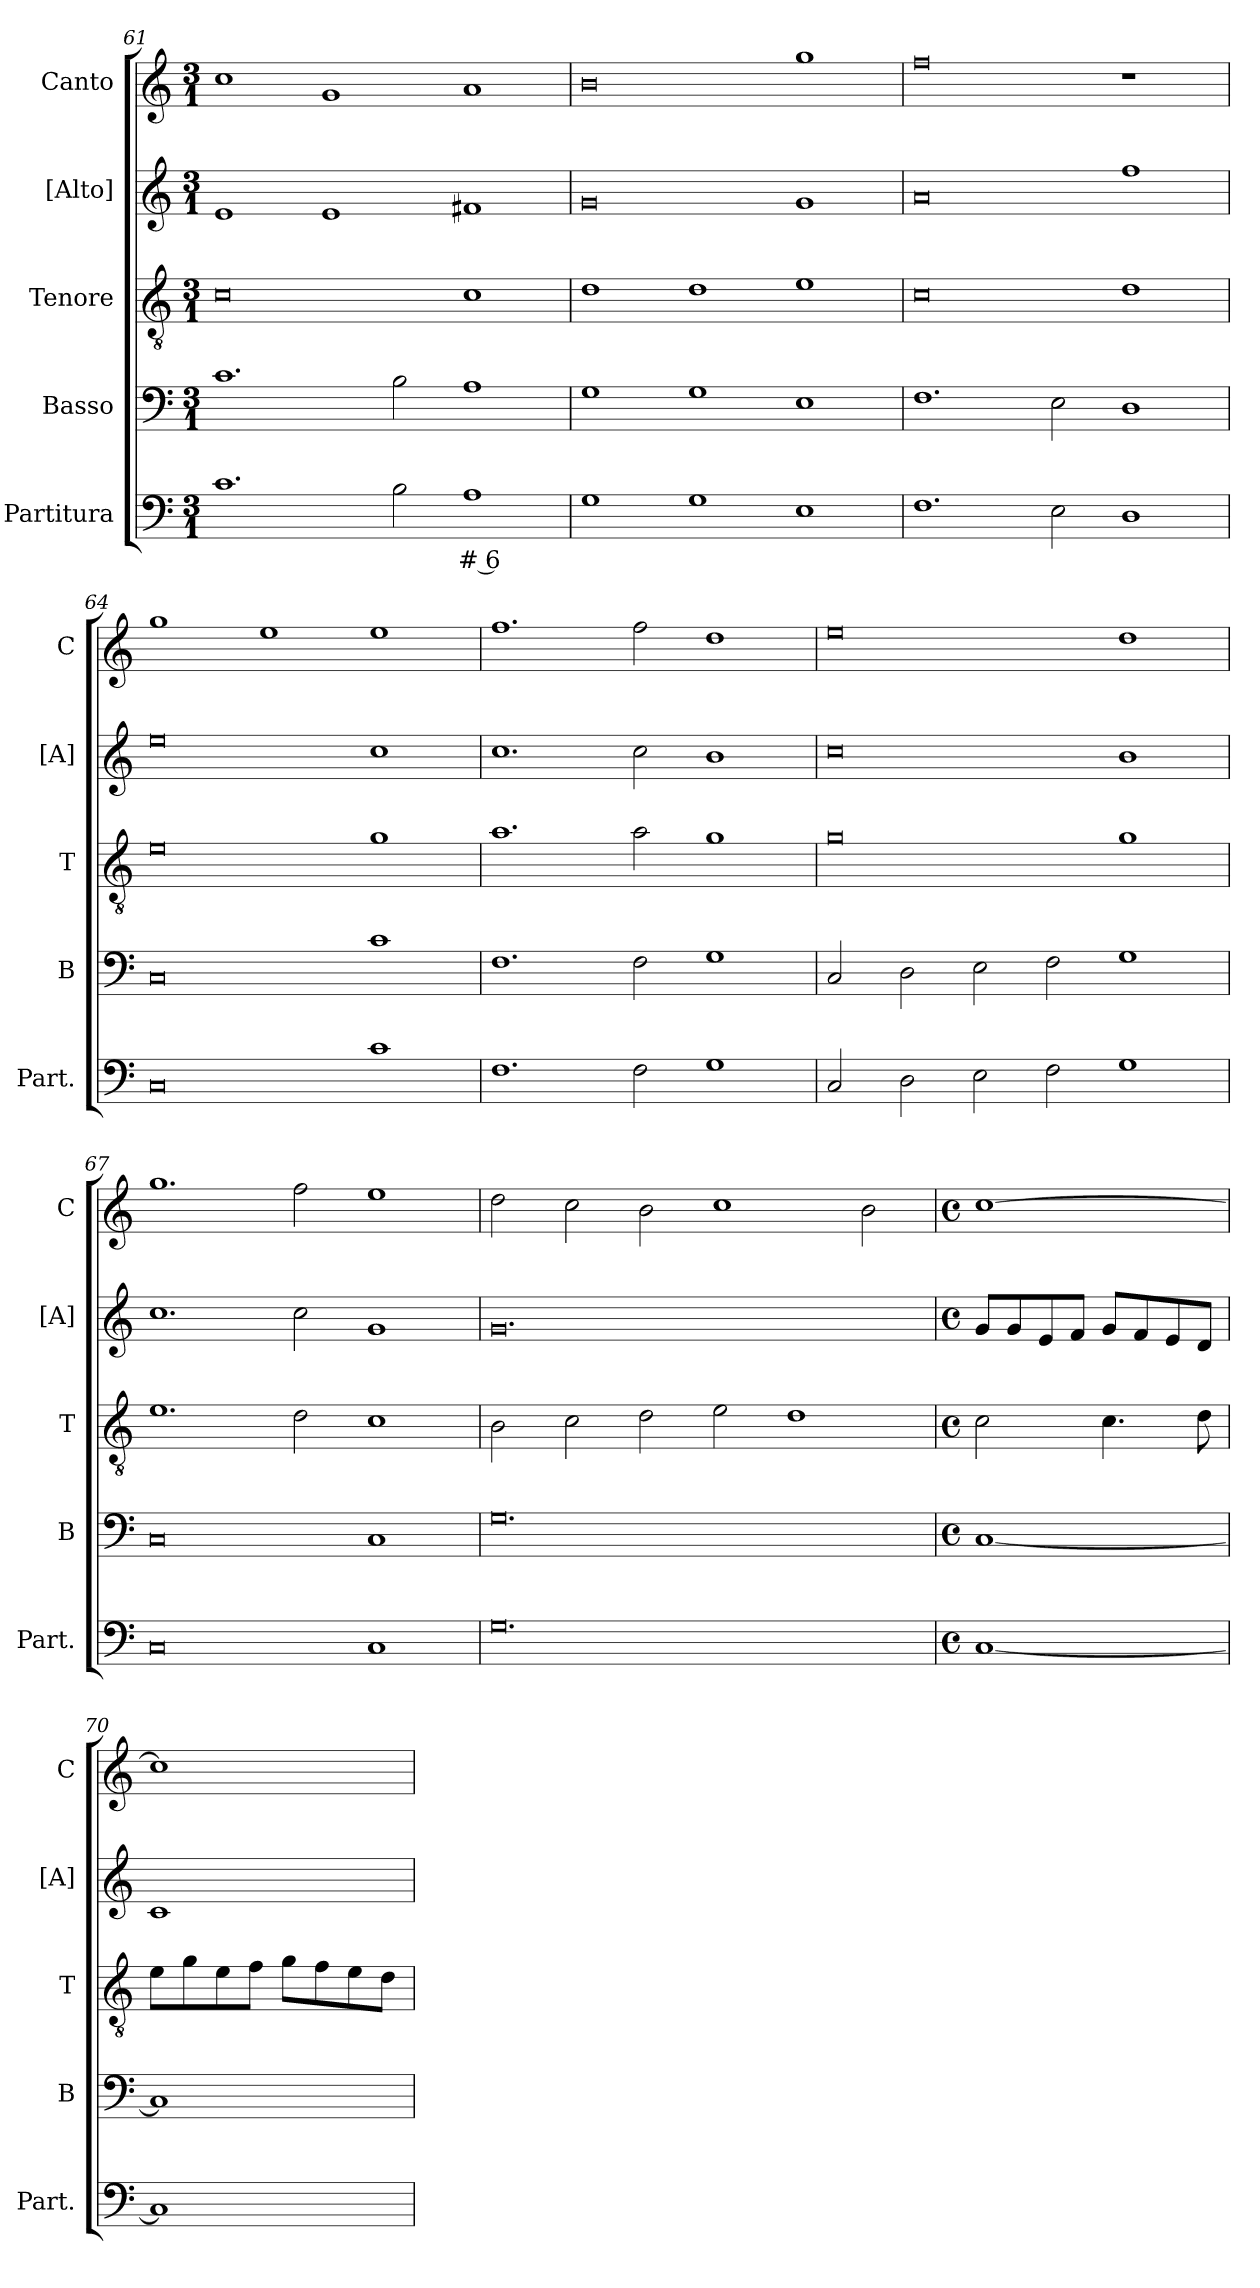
**kern	**text	**kern	**kern	**kern	**kern
*part5	*part5	*part4	*part3	*part2	*part1
*staff5	*staff5	*staff4	*staff3	*staff2	*staff1
*I"Partitura	*	*I"Basso	*I"Tenore	*I"[Alto]	*I"Canto
*I'Part.	*	*I'B	*I'T	*I'[A]	*I'C
*clefF4	*	*clefF4	*clefGv2	*clefG2	*clefG2
*k[]	*	*k[]	*k[]	*k[]	*k[]
*M3/1	*	*M3/1	*M3/1	*M3/1	*M3/1
=61	=61	=61	=61	=61	=61
1.c	.	1.c	0c	1e	1cc
.	.	.	.	1e	1g
2B\	.	2B\	.	.	.
1A	# 6	1A	1c	1f#X	1a
=62	=62	=62	=62	=62	=62
1G	.	1G	1d	0g	0b
1G	.	1G	1d	.	.
1E>	.	1E	1e	1g	1gg
=63	=63	=63	=63	=63	=63
1.F	.	1.F	0c	0a	0ff
2E\	.	2E\	.	.	.
1D	.	1D	1d	1ff	1r
=64	=64	=64	=64	=64	=64
0C	.	0C	0e	0ee	1gg
.	.	.	.	.	1ee
1c	.	1c	1g	1cc	1ee
=65	=65	=65	=65	=65	=65
1.F	.	1.F	1.a	1.cc	1.ff
2F\	.	2F\	2a\	2cc\	2ff\
1G	.	1G	1g	1b	1dd
=66	=66	=66	=66	=66	=66
2C/	.	2C/	0g	0cc	0ee
2D\	.	2D\	.	.	.
2E\	.	2E\	.	.	.
2F\	.	2F\	.	.	.
1G	.	1G	1g	1b	1dd
=67	=67	=67	=67	=67	=67
0C	.	0C	1.e	1.cc	1.gg
.	.	.	2d\	2cc\	2ff\
1C	.	1C	1c	1g	1ee
=68	=68	=68	=68	=68	=68
0.G	.	0.G	2B\	0.g	2dd\
.	.	.	2c\	.	2cc\
.	.	.	2d\	.	2b\
.	.	.	2e\	.	1cc
.	.	.	1d	.	.
.	.	.	.	.	2b\
=69	=69	=69	=69	=69	=69
*M4/4	*	*M4/4	*M4/4	*M4/4	*M4/4
*met(c)	*	*met(c)	*met(c)	*met(c)	*met(c)
*	*	*	*	*	*MM120
[1C	.	[1C	2c\	8g/L	[1cc
.	.	.	.	8g/	.
.	.	.	.	8e/	.
.	.	.	.	8f/J	.
.	.	.	4.c\	8g/L	.
.	.	.	.	8f/	.
.	.	.	.	8e/	.
.	.	.	8d\	8d/J	.
=70	=70	=70	=70	=70	=70
1C]	.	1C]	8e\L	1c	1cc]
.	.	.	8g\	.	.
.	.	.	8e\	.	.
.	.	.	8f\J	.	.
.	.	.	8g\L	.	.
.	.	.	8f\	.	.
.	.	.	8e\	.	.
.	.	.	8d\J	.	.
=	=	=	=	=	=
*-	*-	*-	*-	*-	*-
